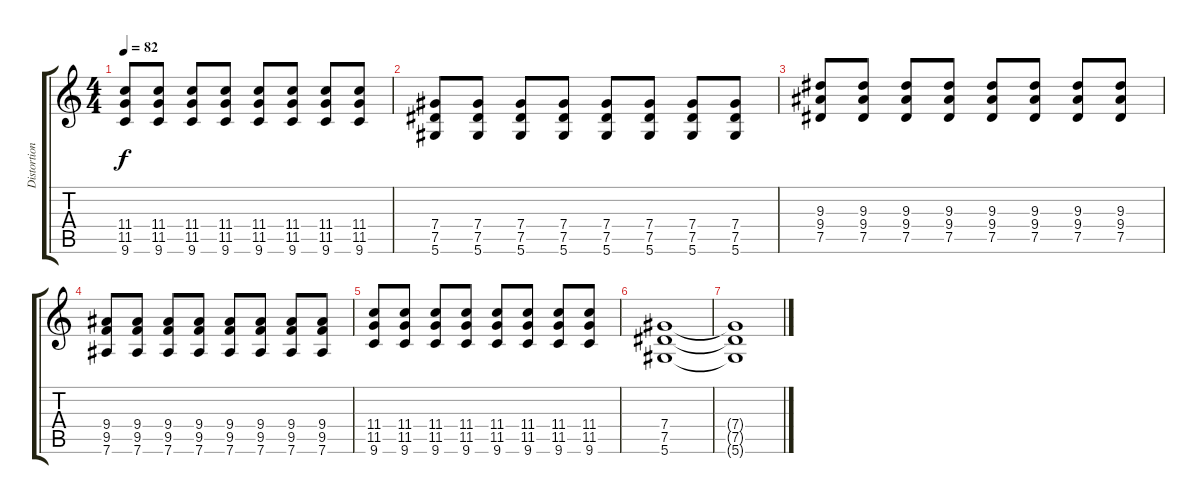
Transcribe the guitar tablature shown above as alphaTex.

\track ("Distortion Guitar" "Distortion") {instrument distortionguitar}
\staff {score tabs}
\tuning (Eb4 Bb3 Gb3 Db3 Ab2 Eb2) {hide}
\ts (4 4)
\tempo 82
\clef g2
\ks c
(11.4 11.5 9.6).8{dy f} (11.4 11.5 9.6).8 (11.4 11.5 9.6).8 (11.4 11.5 9.6).8 (11.4 11.5 9.6).8 (11.4 11.5 9.6).8 (11.4 11.5 9.6).8 (11.4 11.5 9.6).8 |
(7.4 7.5 5.6).8 (7.4 7.5 5.6).8 (7.4 7.5 5.6).8 (7.4 7.5 5.6).8 (7.4 7.5 5.6).8 (7.4 7.5 5.6).8 (7.4 7.5 5.6).8 (7.4 7.5 5.6).8 |
(9.3 9.4 7.5).8 (9.3 9.4 7.5).8 (9.3 9.4 7.5).8 (9.3 9.4 7.5).8 (9.3 9.4 7.5).8 (9.3 9.4 7.5).8 (9.3 9.4 7.5).8 (9.3 9.4 7.5).8 |
(9.4 9.5 7.6).8 (9.4 9.5 7.6).8 (9.4 9.5 7.6).8 (9.4 9.5 7.6).8 (9.4 9.5 7.6).8 (9.4 9.5 7.6).8 (9.4 9.5 7.6).8 (9.4 9.5 7.6).8 |
(11.4 11.5 9.6).8 (11.4 11.5 9.6).8 (11.4 11.5 9.6).8 (11.4 11.5 9.6).8 (11.4 11.5 9.6).8 (11.4 11.5 9.6).8 (11.4 11.5 9.6).8 (11.4 11.5 9.6).8 |
(7.4 7.5 5.6).1 |
(7.4{t} 7.5{t} 5.6{t}).1
